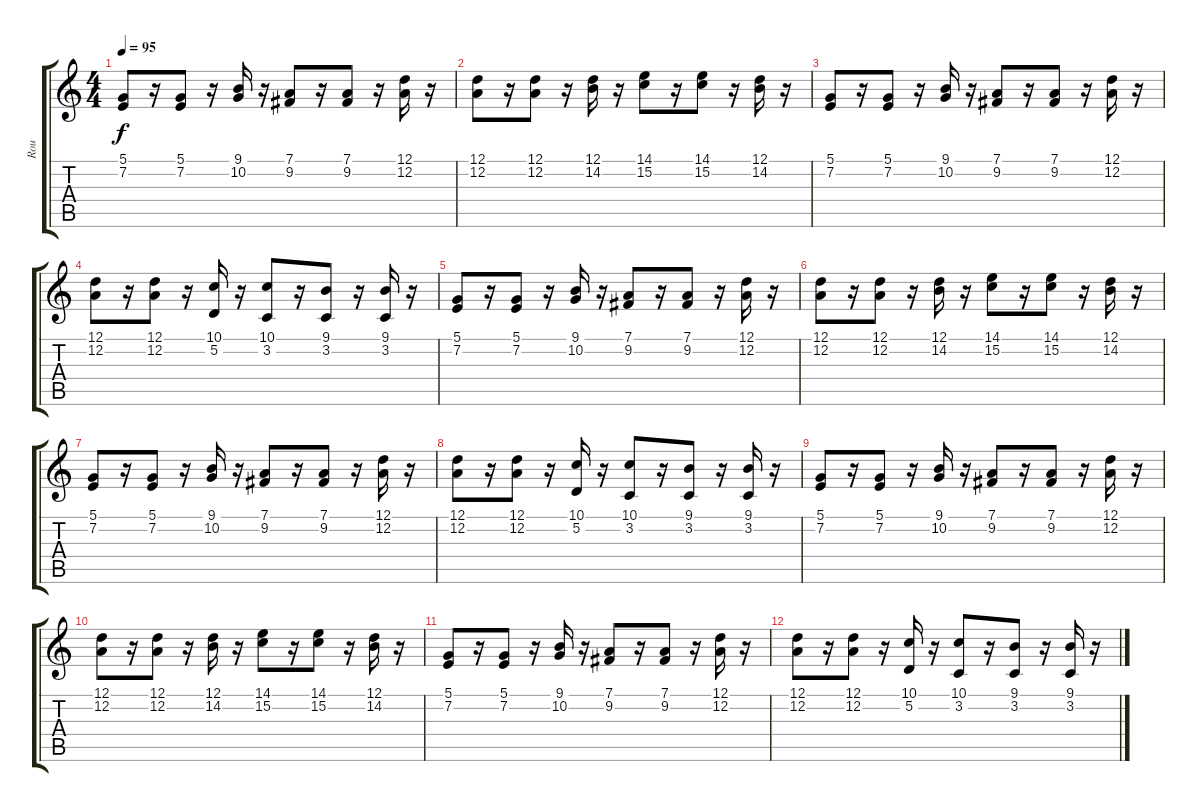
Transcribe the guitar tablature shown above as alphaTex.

\track ("Rou" "Rou") {instrument lead2sawtooth}
\staff {score tabs}
\tuning (D4 A3 F3 C3 G2 C2) {hide}
\ts (4 4)
\tempo 95
\clef g2
\ks c
(5.1 7.2).8{dy f} r.16 (5.1 7.2).8 r.16 (9.1 10.2).16 r.16 (7.1 9.2).8 r.16 (7.1 9.2).8 r.16 (12.1 12.2).16 r.16 |
(12.1 12.2).8 r.16 (12.1 12.2).8 r.16 (12.1 14.2).16 r.16 (14.1 15.2).8 r.16 (14.1 15.2).8 r.16 (12.1 14.2).16 r.16 |
(5.1 7.2).8 r.16 (5.1 7.2).8 r.16 (9.1 10.2).16 r.16 (7.1 9.2).8 r.16 (7.1 9.2).8 r.16 (12.1 12.2).16 r.16 |
(12.1 12.2).8 r.16 (12.1 12.2).8 r.16 (10.1 5.2).16 r.16 (10.1 3.2).8 r.16 (9.1 3.2).8 r.16 (9.1 3.2).16 r.16 |
(5.1 7.2).8 r.16 (5.1 7.2).8 r.16 (9.1 10.2).16 r.16 (7.1 9.2).8 r.16 (7.1 9.2).8 r.16 (12.1 12.2).16 r.16 |
(12.1 12.2).8 r.16 (12.1 12.2).8 r.16 (12.1 14.2).16 r.16 (14.1 15.2).8 r.16 (14.1 15.2).8 r.16 (12.1 14.2).16 r.16 |
(5.1 7.2).8 r.16 (5.1 7.2).8 r.16 (9.1 10.2).16 r.16 (7.1 9.2).8 r.16 (7.1 9.2).8 r.16 (12.1 12.2).16 r.16 |
(12.1 12.2).8 r.16 (12.1 12.2).8 r.16 (10.1 5.2).16 r.16 (10.1 3.2).8 r.16 (9.1 3.2).8 r.16 (9.1 3.2).16 r.16 |
(5.1 7.2).8 r.16 (5.1 7.2).8 r.16 (9.1 10.2).16 r.16 (7.1 9.2).8 r.16 (7.1 9.2).8 r.16 (12.1 12.2).16 r.16 |
(12.1 12.2).8 r.16 (12.1 12.2).8 r.16 (12.1 14.2).16 r.16 (14.1 15.2).8 r.16 (14.1 15.2).8 r.16 (12.1 14.2).16 r.16 |
(5.1 7.2).8 r.16 (5.1 7.2).8 r.16 (9.1 10.2).16 r.16 (7.1 9.2).8 r.16 (7.1 9.2).8 r.16 (12.1 12.2).16 r.16 |
(12.1 12.2).8 r.16 (12.1 12.2).8 r.16 (10.1 5.2).16 r.16 (10.1 3.2).8 r.16 (9.1 3.2).8 r.16 (9.1 3.2).16 r.16
